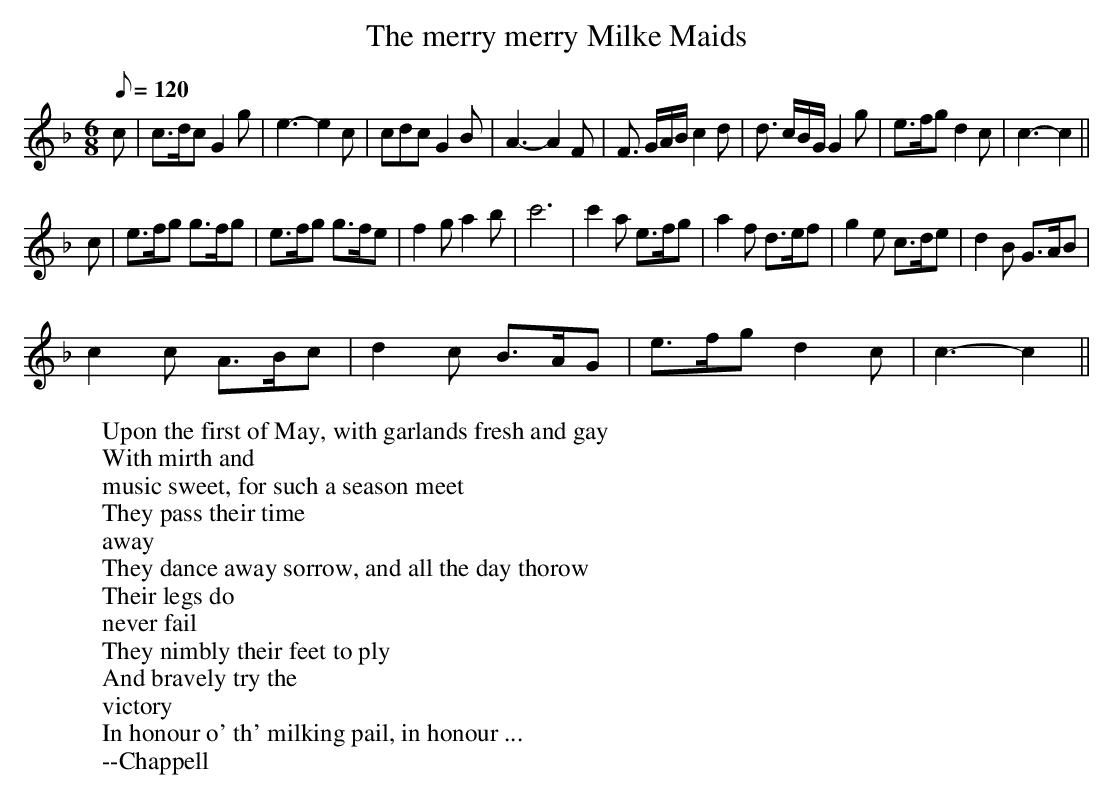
X:1
T:The merry merry Milke Maids
L:1/8
M:6/8
Q:120
W:Upon the first of May, with garlands fresh and gay
W:With mirth and
W:music sweet, for such a season meet
W:They pass their time
W:away
W:They dance away sorrow, and all the day thorow
W:Their legs do
W:never fail
W:They nimbly their feet to ply
W:And bravely try the
W:victory
W:In honour o' th' milking pail, in honour ...
W:--Chappell
K:CMix
c|c>dc G2g|e3-e2 c|cdc G2B|A3-A2 F|F3/2 G/2A/2B/2 c2d|d3/2 c/2B/2G/2 G2g|e>fg d2c|c3-c2 ||
c|e>fg g>fg|e>fg g>fe|f2g a2b|c'6|c'2a e>fg|a2f d>ef|g2e c>de|d2B G>AB|
c2c A>Bc|d2c B>AG|e>fg d2c|c3-c2 ||
